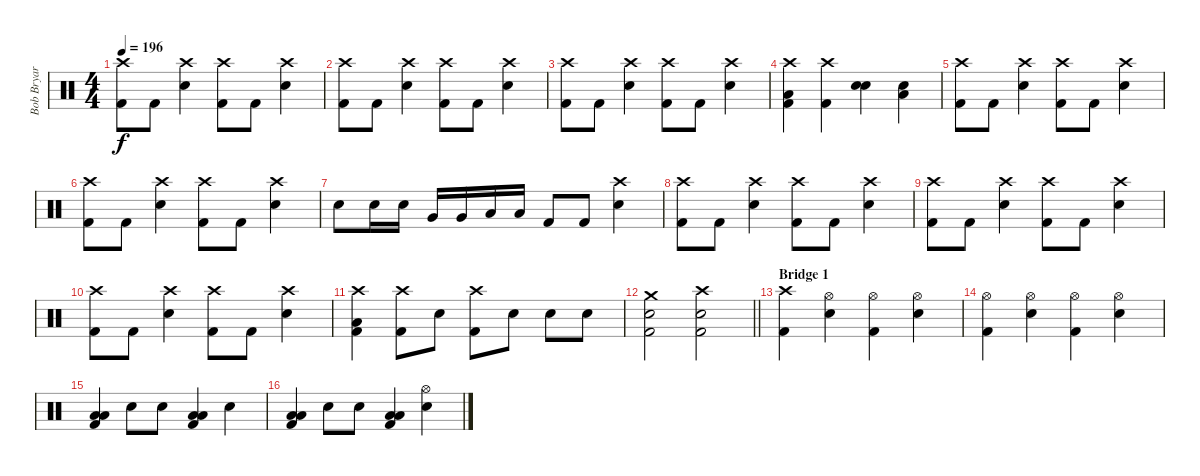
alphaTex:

\track ("Bob Bryar (drums)" "Bob Bryar ") {instrument percussion}
\staff {score}
\articulation defaults
\ts (4 4)
\tempo 196
\clef neutral
\ks c
("Crash high (hit)" "Kick (hit) 2").8{dy f} "Kick (hit) 2".8 ("Crash high (hit)" "Electric Snare (hit)").4 ("Crash high (hit)" "Kick (hit) 2").8 "Kick (hit) 2".8 ("Crash high (hit)" "Electric Snare (hit)").4 |
("Crash high (hit)" "Kick (hit) 2").8 "Kick (hit) 2".8 ("Crash high (hit)" "Electric Snare (hit)").4 ("Crash high (hit)" "Kick (hit) 2").8 "Kick (hit) 2".8 ("Crash high (hit)" "Electric Snare (hit)").4 |
("Crash high (hit)" "Kick (hit) 2").8 "Kick (hit) 2".8 ("Crash high (hit)" "Electric Snare (hit)").4 ("Crash high (hit)" "Kick (hit) 2").8 "Kick (hit) 2".8 ("Crash high (hit)" "Electric Snare (hit)").4 |
("Crash high (hit)" "Low Floor Tom (hit)" "Kick (hit) 2").4 ("Crash high (hit)" "Kick (hit) 2").4 ("Electric Snare (hit)" "Electric Snare (hit)").4 ("Electric Snare (hit)" "Low Floor Tom (hit)").4 |
("Crash high (hit)" "Kick (hit) 2").8 "Kick (hit) 2".8 ("Crash high (hit)" "Electric Snare (hit)").4 ("Crash high (hit)" "Kick (hit) 2").8 "Kick (hit) 2".8 ("Crash high (hit)" "Electric Snare (hit)").4 |
("Crash high (hit)" "Kick (hit) 2").8 "Kick (hit) 2".8 ("Crash high (hit)" "Electric Snare (hit)").4 ("Crash high (hit)" "Kick (hit) 2").8 "Kick (hit) 2".8 ("Crash high (hit)" "Electric Snare (hit)").4 |
"Electric Snare (hit)".8 "Electric Snare (hit)".16 "Electric Snare (hit)".16 "Very Low Tom (hit)".16 "Very Low Tom (hit)".16 "Low Floor Tom (hit)".16 "Low Floor Tom (hit)".16 "Kick (hit) 2".8 "Kick (hit) 2".8 ("Crash high (hit)" "Electric Snare (hit)").4 |
("Crash high (hit)" "Kick (hit) 2").8 "Kick (hit) 2".8 ("Crash high (hit)" "Electric Snare (hit)").4 ("Crash high (hit)" "Kick (hit) 2").8 "Kick (hit) 2".8 ("Crash high (hit)" "Electric Snare (hit)").4 |
("Crash high (hit)" "Kick (hit) 2").8 "Kick (hit) 2".8 ("Crash high (hit)" "Electric Snare (hit)").4 ("Crash high (hit)" "Kick (hit) 2").8 "Kick (hit) 2".8 ("Crash high (hit)" "Electric Snare (hit)").4 |
("Crash high (hit)" "Kick (hit) 2").8 "Kick (hit) 2".8 ("Crash high (hit)" "Electric Snare (hit)").4 ("Crash high (hit)" "Kick (hit) 2").8 "Kick (hit) 2".8 ("Crash high (hit)" "Electric Snare (hit)").4 |
("Crash high (hit)" "Low Floor Tom (hit)" "Kick (hit) 2").4 ("Crash high (hit)" "Kick (hit) 2").8 "Electric Snare (hit)".8 ("Crash high (hit)" "Kick (hit) 2").8 "Electric Snare (hit)".8 "Electric Snare (hit)".8 "Electric Snare (hit)".8 |
\barLineRight lightlight
("Crash medium (hit)" "Electric Snare (hit)" "Kick (hit) 2").2 ("Crash high (hit)" "Electric Snare (hit)" "Kick (hit) 2").2 |
\section ("" "Bridge 1")
("Crash high (hit)" "Kick (hit) 2").4 ("Hi-Hat (open)" "Electric Snare (hit)").4 ("Hi-Hat (open)" "Kick (hit) 2").4 ("Hi-Hat (open)" "Electric Snare (hit)").4 |
("Hi-Hat (open)" "Kick (hit) 2").4 ("Hi-Hat (open)" "Electric Snare (hit)").4 ("Hi-Hat (open)" "Kick (hit) 2").4 ("Hi-Hat (open)" "Electric Snare (hit)").4 |
("Low Floor Tom (hit)" "Low Floor Tom (hit)" "Kick (hit) 2").4 "Electric Snare (hit)".8 "Electric Snare (hit)".8 ("Low Floor Tom (hit)" "Low Floor Tom (hit)" "Kick (hit) 2").4 "Electric Snare (hit)".4 |
("Low Floor Tom (hit)" "Low Floor Tom (hit)" "Kick (hit) 2").4 "Electric Snare (hit)".8 "Electric Snare (hit)".8 ("Low Floor Tom (hit)" "Low Floor Tom (hit)" "Kick (hit) 2").4 ("Hi-Hat (open)" "Electric Snare (hit)").4
